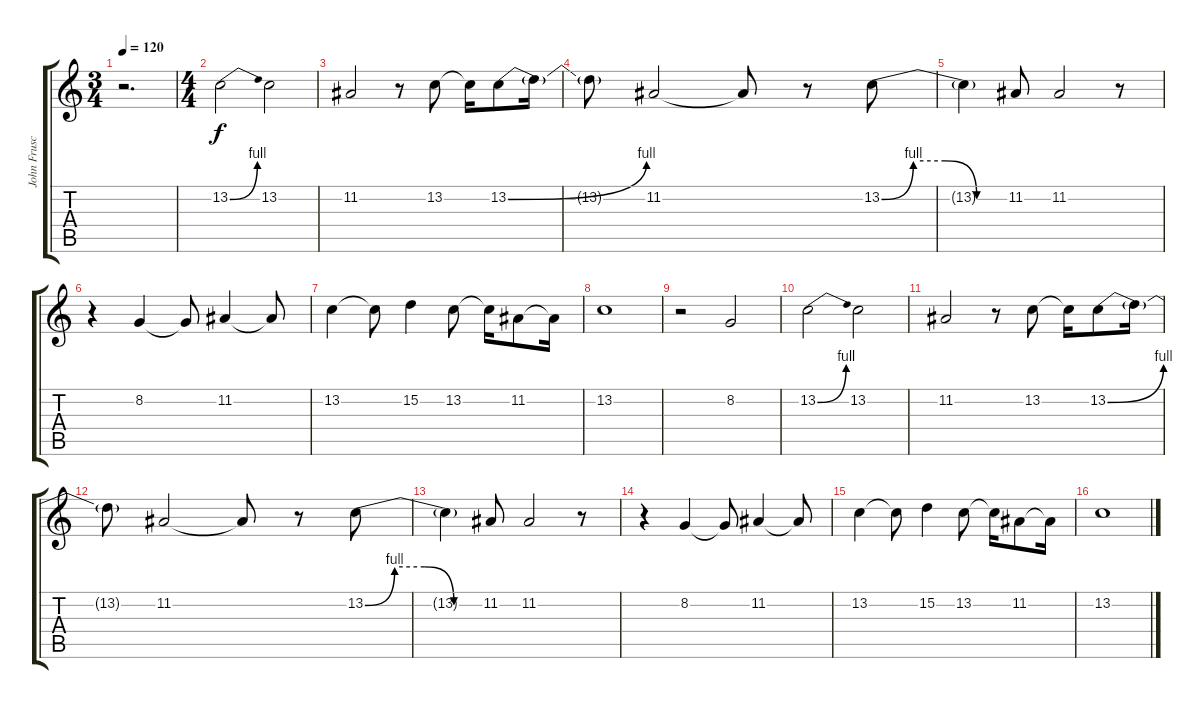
\track ("John Frusciante" "John Frusc") {instrument lead6voice}
\staff {score tabs}
\tuning (E4 B3 G3 D3 A2 E2) {hide}
\ts (3 4)
\tempo 120
\clef g2
\ks c
r.2{d dy f instrument lead6voice} |
\ts (4 4)
13.2{be (bend 0 0 60 4)}.2 13.2.2 |
11.2.2 r.8 13.2.8 13.2{t}.16 13.2{be (bend 0 0 60 4)}.8 13.2{t}.16 |
13.2{t}.8 11.2.2 11.2{t}.8 r.8 13.2{be (custom 0 0 15 4 30 4 45 0 60 0)}.8 |
13.2{t}.4 11.2.8 11.2.2 r.8 |
r.4 8.2.4 8.2{t}.8 11.2.4 11.2{t}.8 |
13.2.4 13.2{t}.8 15.2.4 13.2.8 13.2{t}.16 11.2.8 11.2{t}.16 |
13.2.1 |
r.2 8.2.2 |
13.2{be (bend 0 0 60 4)}.2 13.2.2 |
11.2.2 r.8 13.2.8 13.2{t}.16 13.2{be (bend 0 0 60 4)}.8 13.2{t}.16 |
13.2{t}.8 11.2.2 11.2{t}.8 r.8 13.2{be (custom 0 0 15 4 30 4 45 0 60 0)}.8 |
13.2{t}.4 11.2.8 11.2.2 r.8 |
r.4 8.2.4 8.2{t}.8 11.2.4 11.2{t}.8 |
13.2.4 13.2{t}.8 15.2.4 13.2.8 13.2{t}.16 11.2.8 11.2{t}.16 |
13.2.1
